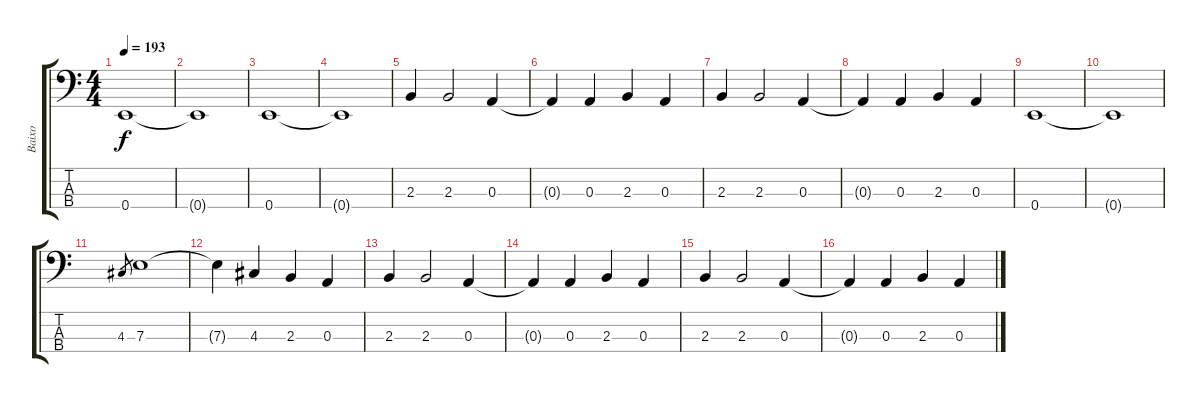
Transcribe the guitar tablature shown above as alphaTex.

\track ("Baixo" "Baixo") {instrument electricbasspick}
\staff {score tabs}
\tuning (G2 D2 A1 E1) {hide}
\ts (4 4)
\tempo 193
\clef f4
\ks c
0.4.1{dy f} |
0.4{t}.1 |
0.4.1 |
0.4{t}.1 |
2.3.4 2.3.2 0.3.4 |
0.3{t}.4 0.3.4 2.3.4 0.3.4 |
2.3.4 2.3.2 0.3.4 |
0.3{t}.4 0.3.4 2.3.4 0.3.4 |
0.4.1 |
0.4{t}.1 |
4.3.8{gr} 7.3.1 |
7.3{t}.4 4.3.4 2.3.4 0.3.4 |
2.3.4 2.3.2 0.3.4 |
0.3{t}.4 0.3.4 2.3.4 0.3.4 |
2.3.4 2.3.2 0.3.4 |
0.3{t}.4 0.3.4 2.3.4 0.3.4
